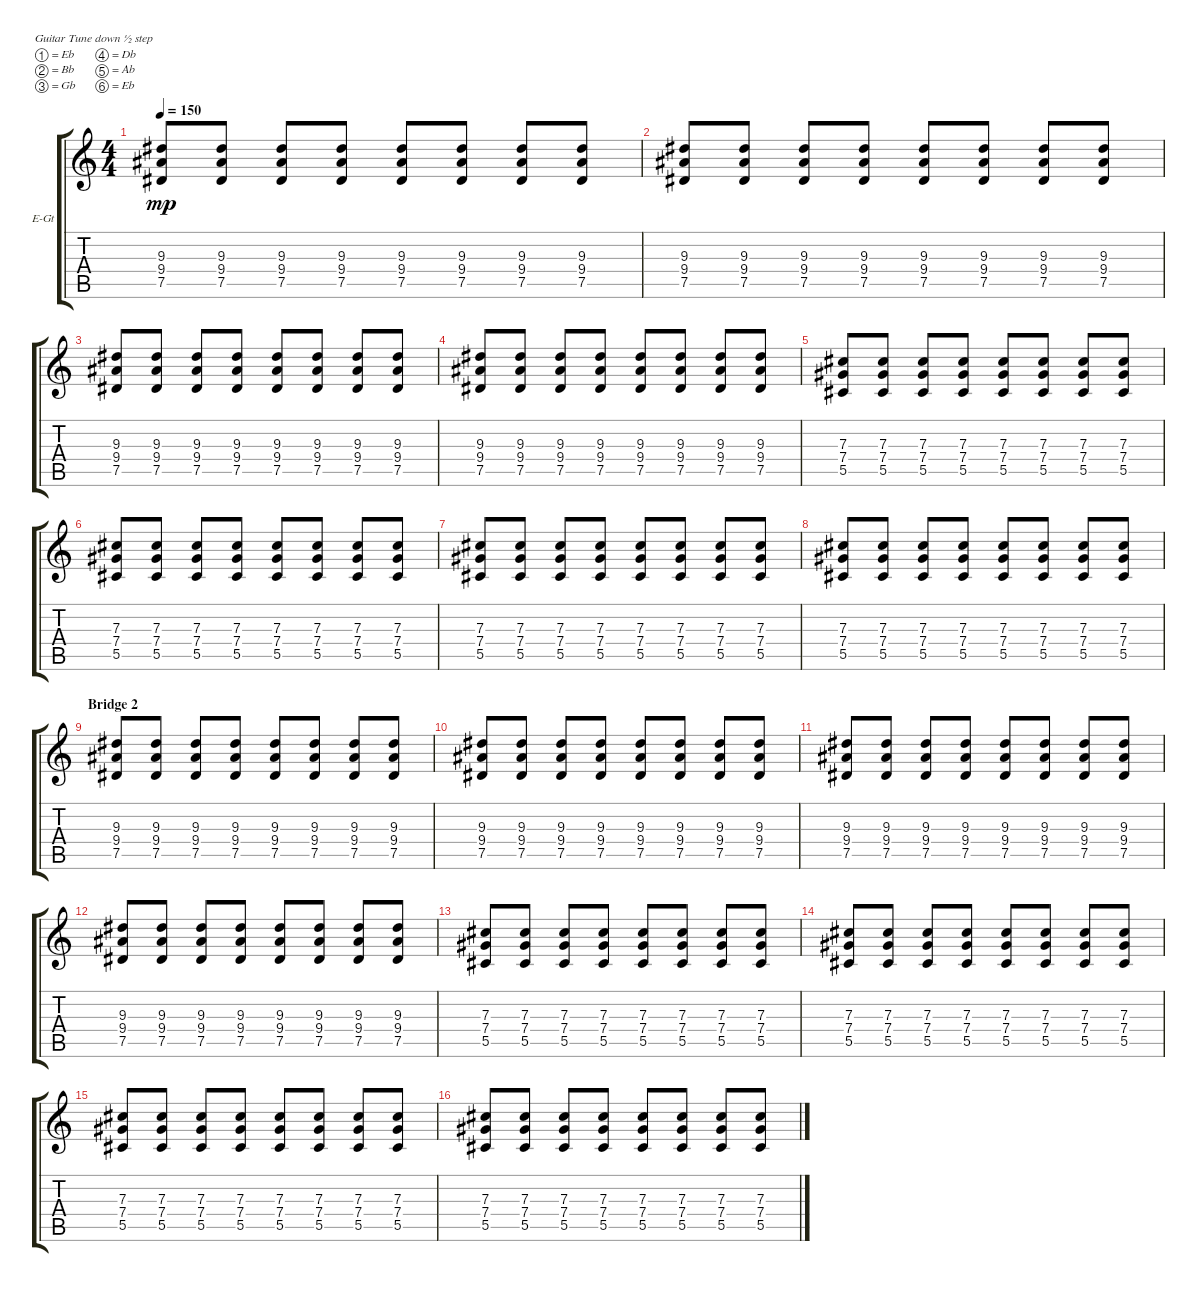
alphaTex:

\defaultSystemsLayout 4
\bracketExtendMode groupsimilarinstruments
\firstSystemTrackNameOrientation horizontal
\otherSystemsTrackNameOrientation horizontal
\track ("Electric Guitar" "E-Gt") {instrument distortionguitar}
\staff {score tabs}
\tuning (Eb4 Bb3 Gb3 Db3 Ab2 Eb2)
\ts (4 4)
\tempo 150
\clef g2
\ks c
(7.5 9.4 9.3).8{dy mp} (7.5 9.4 9.3).8 (7.5 9.4 9.3).8 (7.5 9.4 9.3).8 (7.5 9.4 9.3).8 (7.5 9.4 9.3).8 (7.5 9.4 9.3).8 (7.5 9.4 9.3).8 |
(7.5 9.4 9.3).8 (7.5 9.4 9.3).8 (7.5 9.4 9.3).8 (7.5 9.4 9.3).8 (7.5 9.4 9.3).8 (7.5 9.4 9.3).8 (7.5 9.4 9.3).8 (7.5 9.4 9.3).8 |
(7.5 9.4 9.3).8 (7.5 9.4 9.3).8 (7.5 9.4 9.3).8 (7.5 9.4 9.3).8 (7.5 9.4 9.3).8 (7.5 9.4 9.3).8 (7.5 9.4 9.3).8 (7.5 9.4 9.3).8 |
(7.5 9.4 9.3).8 (7.5 9.4 9.3).8 (7.5 9.4 9.3).8 (7.5 9.4 9.3).8 (7.5 9.4 9.3).8 (7.5 9.4 9.3).8 (7.5 9.4 9.3).8 (7.5 9.4 9.3).8 |
(5.5 7.4 7.3).8 (5.5 7.4 7.3).8 (5.5 7.4 7.3).8 (5.5 7.4 7.3).8 (5.5 7.4 7.3).8 (5.5 7.4 7.3).8 (5.5 7.4 7.3).8 (5.5 7.4 7.3).8 |
(5.5 7.4 7.3).8 (5.5 7.4 7.3).8 (5.5 7.4 7.3).8 (5.5 7.4 7.3).8 (5.5 7.4 7.3).8 (5.5 7.4 7.3).8 (5.5 7.4 7.3).8 (5.5 7.4 7.3).8 |
(5.5 7.4 7.3).8 (5.5 7.4 7.3).8 (5.5 7.4 7.3).8 (5.5 7.4 7.3).8 (5.5 7.4 7.3).8 (5.5 7.4 7.3).8 (5.5 7.4 7.3).8 (5.5 7.4 7.3).8 |
(5.5 7.4 7.3).8 (5.5 7.4 7.3).8 (5.5 7.4 7.3).8 (5.5 7.4 7.3).8 (5.5 7.4 7.3).8 (5.5 7.4 7.3).8 (5.5 7.4 7.3).8 (5.5 7.4 7.3).8 |
\section ("" "Bridge 2")
(7.5 9.4 9.3).8 (7.5 9.4 9.3).8 (7.5 9.4 9.3).8 (7.5 9.4 9.3).8 (7.5 9.4 9.3).8 (7.5 9.4 9.3).8 (7.5 9.4 9.3).8 (7.5 9.4 9.3).8 |
(7.5 9.4 9.3).8 (7.5 9.4 9.3).8 (7.5 9.4 9.3).8 (7.5 9.4 9.3).8 (7.5 9.4 9.3).8 (7.5 9.4 9.3).8 (7.5 9.4 9.3).8 (7.5 9.4 9.3).8 |
(7.5 9.4 9.3).8 (7.5 9.4 9.3).8 (7.5 9.4 9.3).8 (7.5 9.4 9.3).8 (7.5 9.4 9.3).8 (7.5 9.4 9.3).8 (7.5 9.4 9.3).8 (7.5 9.4 9.3).8 |
(7.5 9.4 9.3).8 (7.5 9.4 9.3).8 (7.5 9.4 9.3).8 (7.5 9.4 9.3).8 (7.5 9.4 9.3).8 (7.5 9.4 9.3).8 (7.5 9.4 9.3).8 (7.5 9.4 9.3).8 |
(5.5 7.4 7.3).8 (5.5 7.4 7.3).8 (5.5 7.4 7.3).8 (5.5 7.4 7.3).8 (5.5 7.4 7.3).8 (5.5 7.4 7.3).8 (5.5 7.4 7.3).8 (5.5 7.4 7.3).8 |
(5.5 7.4 7.3).8 (5.5 7.4 7.3).8 (5.5 7.4 7.3).8 (5.5 7.4 7.3).8 (5.5 7.4 7.3).8 (5.5 7.4 7.3).8 (5.5 7.4 7.3).8 (5.5 7.4 7.3).8 |
(5.5 7.4 7.3).8 (5.5 7.4 7.3).8 (5.5 7.4 7.3).8 (5.5 7.4 7.3).8 (5.5 7.4 7.3).8 (5.5 7.4 7.3).8 (5.5 7.4 7.3).8 (5.5 7.4 7.3).8 |
(5.5 7.4 7.3).8 (5.5 7.4 7.3).8 (5.5 7.4 7.3).8 (5.5 7.4 7.3).8 (5.5 7.4 7.3).8 (5.5 7.4 7.3).8 (5.5 7.4 7.3).8 (5.5 7.4 7.3).8
